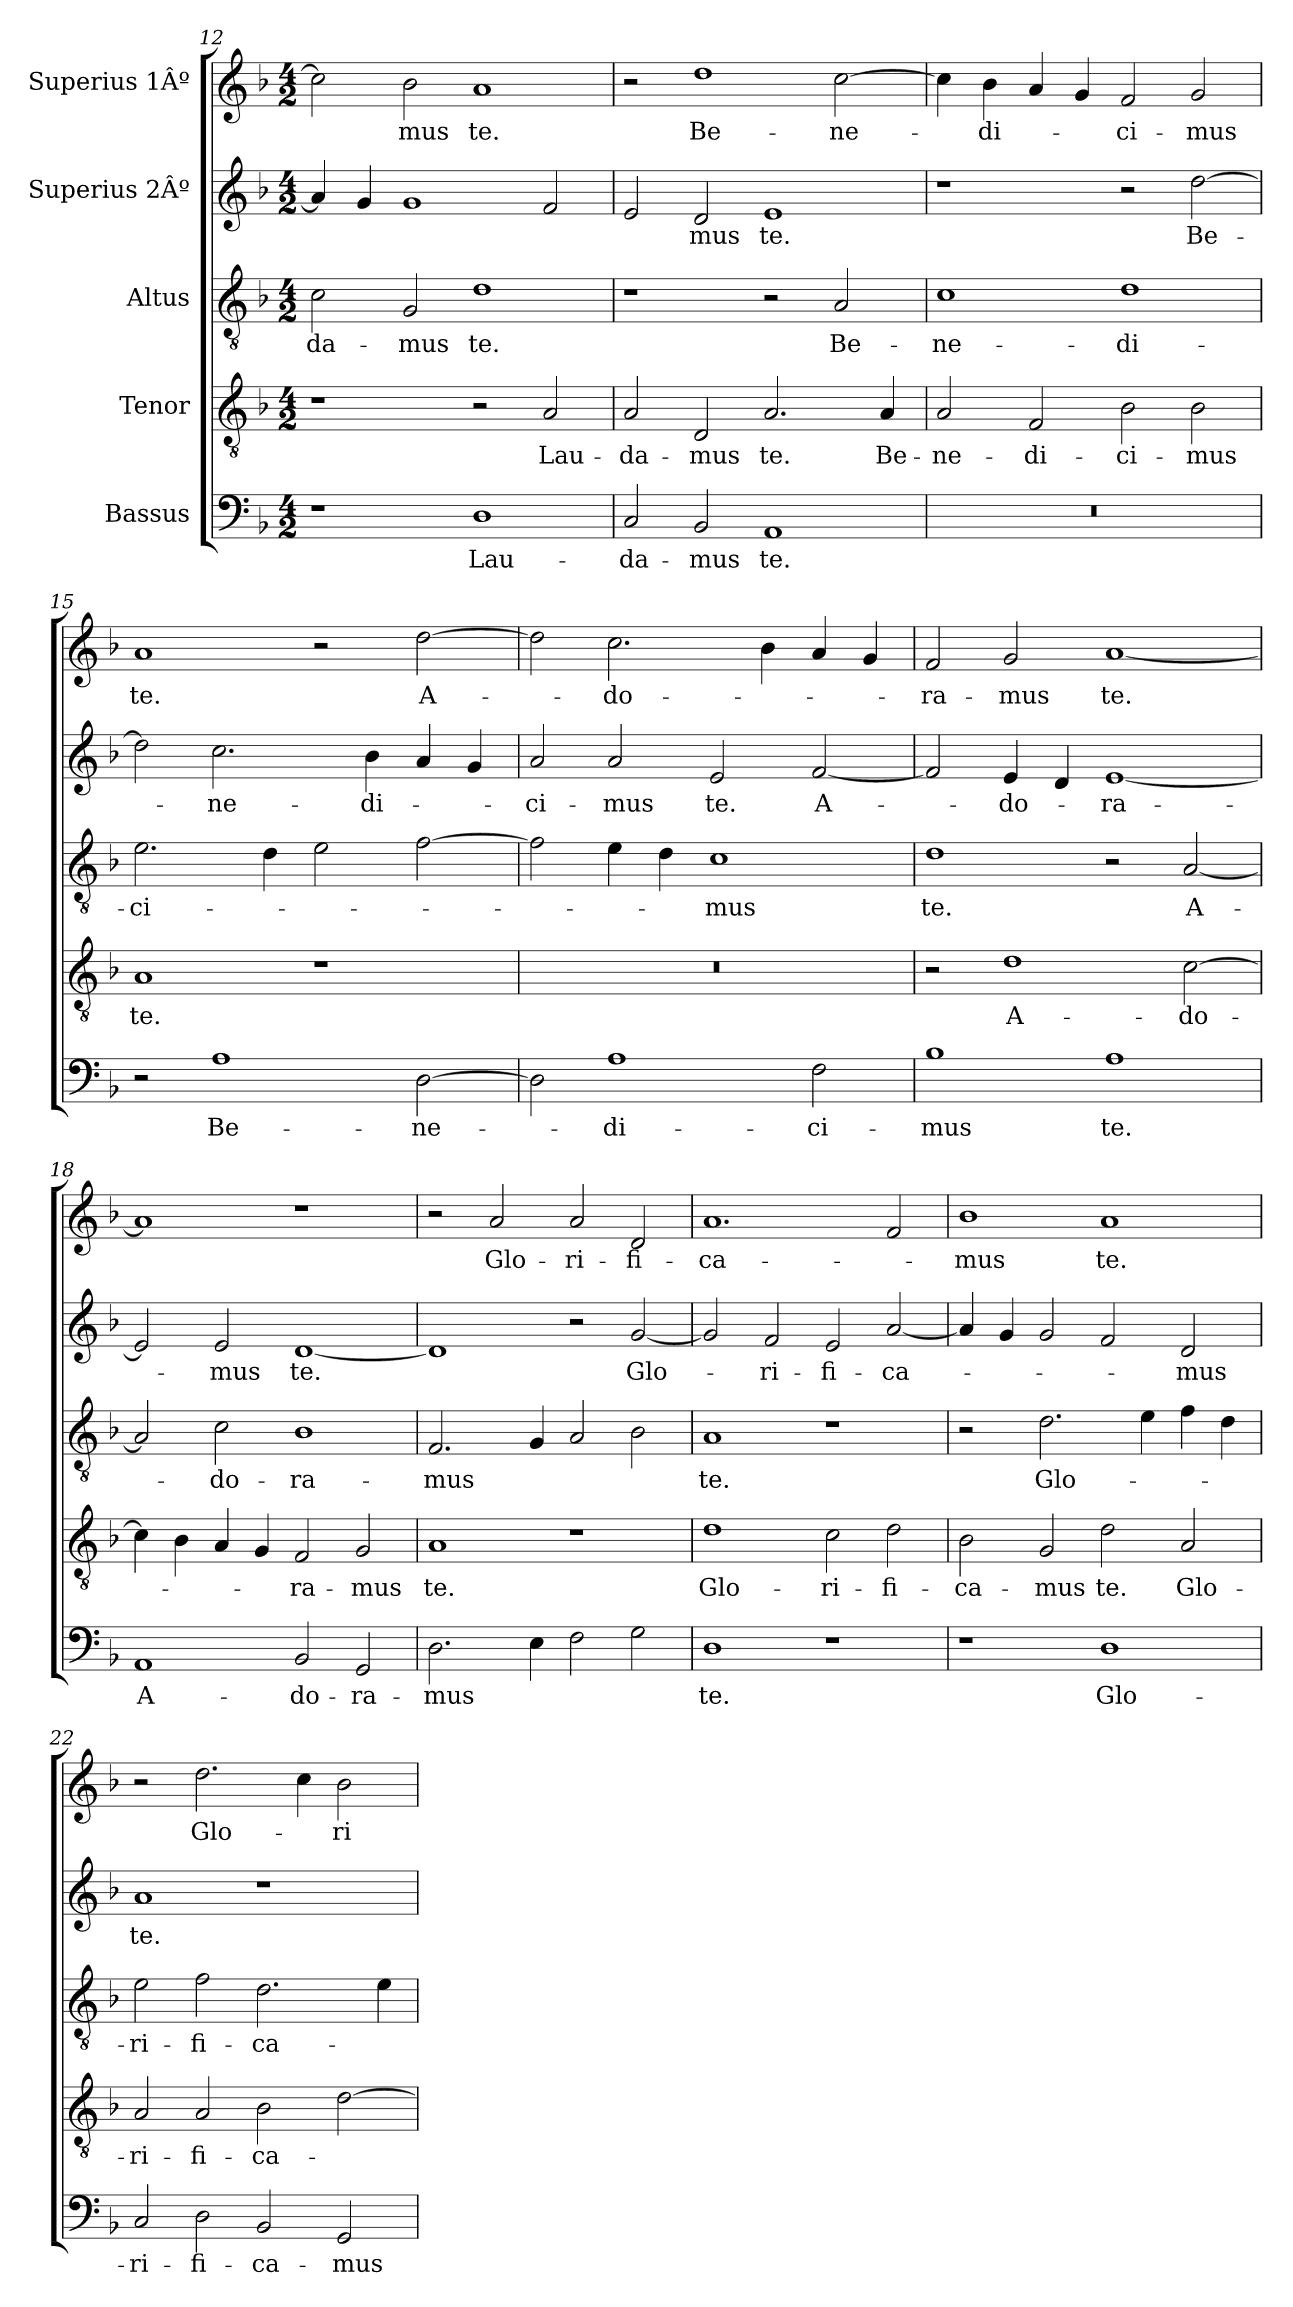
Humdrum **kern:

**kern	**text	**kern	**text	**kern	**text	**kern	**text	**kern	**text
*part5	*part5	*part4	*part4	*part3	*part3	*part2	*part2	*part1	*part1
*staff5	*staff5	*staff4	*staff4	*staff3	*staff3	*staff2	*staff2	*staff1	*staff1
*I"Bassus	*	*I"Tenor	*	*I"Altus	*	*I"Superius 2Âº	*	*I"Superius 1Âº	*
*clefF4	*	*clefGv2	*	*clefGv2	*	*clefG2	*	*clefG2	*
*k[b-]	*	*k[b-]	*	*k[b-]	*	*k[b-]	*	*k[b-]	*
*M4/2	*	*M4/2	*	*M4/2	*	*M4/2	*	*M4/2	*
=12	=12	=12	=12	=12	=12	=12	=12	=12	=12
1r	.	1r	.	2c\	-da-	4a/]	.	2cc\]	.
.	.	.	.	.	.	4g/	.	.	.
.	.	.	.	2G/	-mus	1g/	.	2b-\	-mus
1D\	Lau-	2r	.	1d\	te.	.	.	1a/	te.
.	.	2A/	Lau-	.	.	2f/	.	.	.
=13	=13	=13	=13	=13	=13	=13	=13	=13	=13
2C/	-da-	2A/	-da-	1r	.	2e/	.	2r	.
2BB-/	-mus	2D/	-mus	.	.	2d/	-mus	1dd\	Be-
1AA/	te.	2.A/	te.	2r	.	1e/	te.	.	.
.	.	.	.	2A/	Be-	.	.	[2cc\	-ne-
.	.	4A/	Be-	.	.	.	.	.	.
=14	=14	=14	=14	=14	=14	=14	=14	=14	=14
0r	.	2A/	-ne-	1c\	-ne-	1r	.	4cc\]	.
.	.	.	.	.	.	.	.	4b-\	-di-
.	.	2F/	-di-	.	.	.	.	4a/	.
.	.	.	.	.	.	.	.	4g/	.
.	.	2B-\	-ci-	1d\	-di-	2r	.	2f/	-ci-
.	.	2B-\	-mus	.	.	[2dd\	Be-	2g/	-mus
=15	=15	=15	=15	=15	=15	=15	=15	=15	=15
2r	.	1A/	te.	2.e\	-ci-	2dd\]	.	1a/	te.
1A\	Be-	.	.	.	.	2.cc\	-ne-	.	.
.	.	.	.	4d\	.	.	.	.	.
.	.	1r	.	2e\	.	.	.	2r	.
.	.	.	.	.	.	4b-\	-di-	.	.
[2D\	-ne-	.	.	[2f\	.	4a/	.	[2dd\	A-
.	.	.	.	.	.	4g/	.	.	.
=16	=16	=16	=16	=16	=16	=16	=16	=16	=16
2D\]	.	0r	.	2f\]	.	2a/	-ci-	2dd\]	.
1A\	-di-	.	.	4e\	.	2a/	-mus	2.cc\	-do-
.	.	.	.	4d\	.	.	.	.	.
.	.	.	.	1c\	-mus	2e/	te.	.	.
.	.	.	.	.	.	.	.	4b-\	.
2F\	-ci-	.	.	.	.	[2f/	A-	4a/	.
.	.	.	.	.	.	.	.	4g/	.
=17	=17	=17	=17	=17	=17	=17	=17	=17	=17
1B-\	-mus	2r	.	1d\	te.	2f/]	.	2f/	-ra-
.	.	1d\	A-	.	.	4e/	-do-	2g/	-mus
.	.	.	.	.	.	4d/	.	.	.
1A\	te.	.	.	2r	.	[1e/	-ra-	[1a/	te.
.	.	[2c\	-do-	[2A/	A-	.	.	.	.
=18	=18	=18	=18	=18	=18	=18	=18	=18	=18
1AA/	A-	4c\]	.	2A/]	.	2e/]	.	1a/]	.
.	.	4B-\	.	.	.	.	.	.	.
.	.	4A/	.	2c\	-do-	2e/	-mus	.	.
.	.	4G/	.	.	.	.	.	.	.
2BB-/	-do-	2F/	-ra-	1B-\	-ra-	[1d/	te.	1r	.
2GG/	-ra-	2G/	-mus	.	.	.	.	.	.
=19	=19	=19	=19	=19	=19	=19	=19	=19	=19
2.D\	-mus	1A/	te.	2.F/	-mus	1d/]	.	2r	.
.	.	.	.	.	.	.	.	2a/	Glo-
4E\	.	.	.	4G/	.	.	.	.	.
2F\	.	1r	.	2A/	.	2r	.	2a/	-ri-
2G\	.	.	.	2B-\	.	[2g/	Glo-	2d/	-fi-
=20	=20	=20	=20	=20	=20	=20	=20	=20	=20
1D\	te.	1d\	Glo-	1A/	te.	2g/]	.	1.a/	-ca-
.	.	.	.	.	.	2f/	-ri-	.	.
1r	.	2c\	-ri-	1r	.	2e/	-fi-	.	.
.	.	2d\	-fi-	.	.	[2a/	-ca-	2f/	.
=21	=21	=21	=21	=21	=21	=21	=21	=21	=21
1r	.	2B-\	-ca-	2r	.	4a/]	.	1b-\	-mus
.	.	.	.	.	.	4g/	.	.	.
.	.	2G/	-mus	2.d\	Glo-	2g/	.	.	.
1D\	Glo-	2d\	te.	.	.	2f/	.	1a/	te.
.	.	.	.	4e\	.	.	.	.	.
.	.	2A/	Glo-	4f\	.	2d/	-mus	.	.
.	.	.	.	4d\	.	.	.	.	.
=22	=22	=22	=22	=22	=22	=22	=22	=22	=22
2C/	-ri-	2A/	-ri-	2e\	-ri-	1a/	te.	2r	.
2D\	-fi-	2A/	-fi-	2f\	-fi-	.	.	2.dd\	Glo-
2BB-/	-ca-	2B-\	-ca-	2.d\	-ca-	1r	.	.	.
.	.	.	.	.	.	.	.	4cc\	.
2GG/	-mus	[2d\	.	.	.	.	.	2b-\	-ri-
.	.	.	.	4e\	.	.	.	.	.
=	=	=	=	=	=	=	=	=	=
*-	*-	*-	*-	*-	*-	*-	*-	*-	*-
